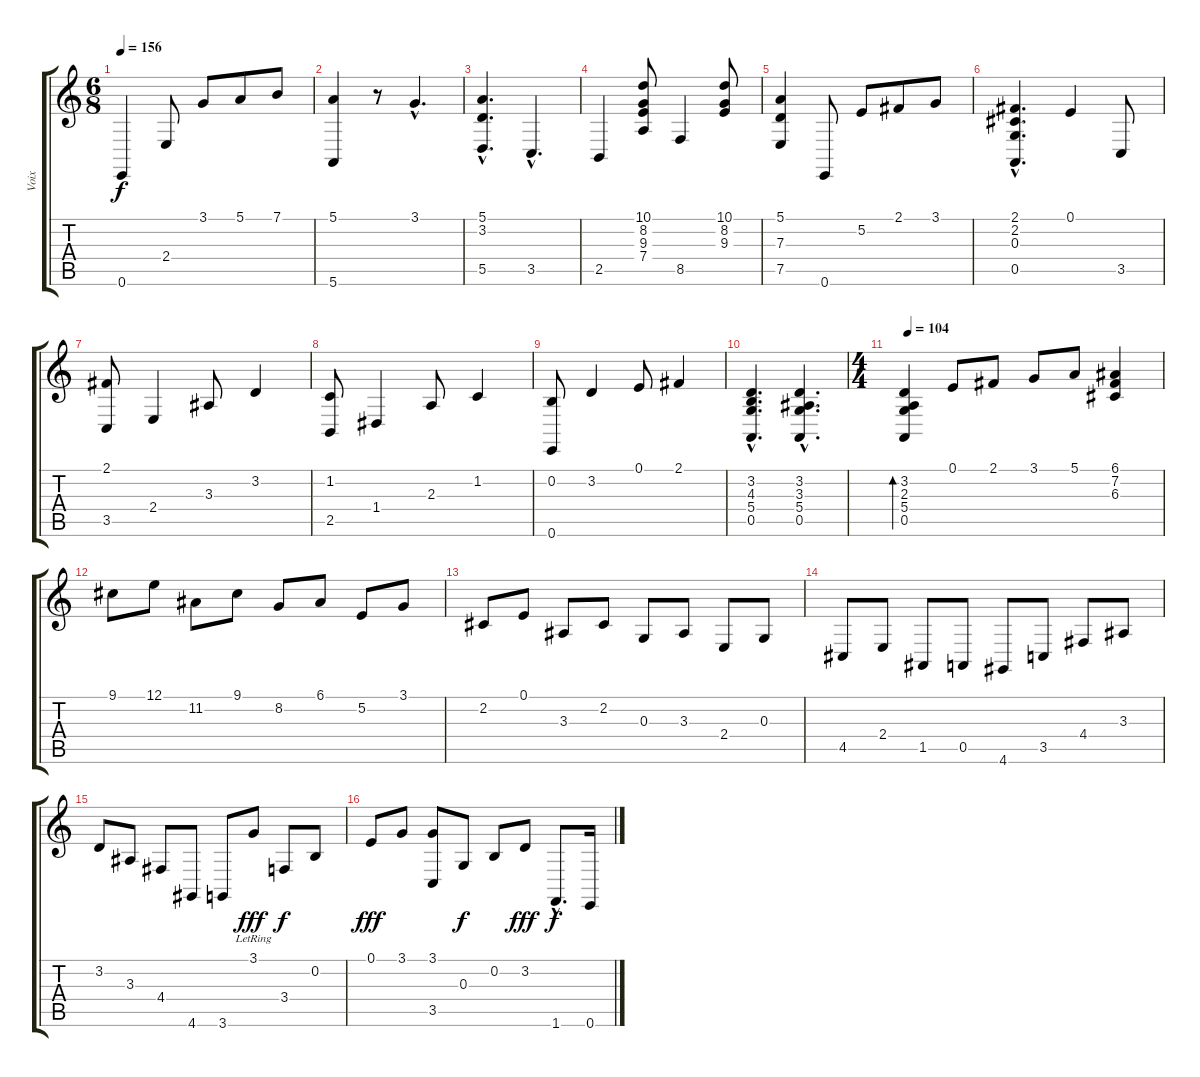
\track ("Voix" "Voix") {instrument voiceoohs}
\staff {score tabs}
\tuning (E4 B3 G3 D3 A2 E2) {hide}
\ts (6 8)
\tempo 156
\clef g2
\ks c
0.6.4{dy f} 2.4.8 3.1.8 5.1.8 7.1.8 |
(5.1 5.6).4 r.8 3.1{hac}.4{d} |
(5.1{hac} 3.2{hac} 5.5{hac}).4{d} 3.5{hac}.4{d} |
2.5.4 (10.1 8.2 9.3 7.4).8 8.5.4 (10.1 8.2 9.3).8 |
(5.1 7.3 7.5).4 0.6.8 5.2.8 2.1.8 3.1.8 |
(2.1{hac} 2.2{hac} 0.3{hac} 0.5{hac}).4{d} 0.1.4 3.5.8 |
(2.1 3.5).8 2.4.4 3.3.8 3.2.4 |
(1.2 2.5).8 1.4.4 2.3.8 1.2.4 |
(0.2 0.6).8 3.2.4 0.1.8 2.1.4 |
(3.2{hac} 4.3{hac} 5.4{hac} 0.5{hac}).4{d} (3.2{hac} 3.3{hac} 5.4{hac} 0.5{hac}).4{d} |
\ts (4 4)
\tempo 104
(3.2 2.3 5.4 0.5).4{bd 240} 0.1.8 2.1.8 3.1.8 5.1.8 (6.1 7.2 6.3).4 |
9.1.8 12.1.8 11.2.8 9.1.8 8.2.8 6.1.8 5.2.8 3.1.8 |
2.2.8 0.1.8 3.3.8 2.2.8 0.3.8 3.3.8 2.4.8 0.3.8 |
4.5.8 2.4.8 1.5.8 0.5.8 4.6.8 3.5.8 4.4.8 3.3.8 |
3.2.8 3.3.8 4.4.8 4.6.8 3.6.8 3.1{lr}.8{dy fff} 3.4.8{dy f} 0.2.8 |
0.1.8{dy fff} 3.1.8 (3.1 3.5).8 0.3.8{dy f} 0.2.8 3.2.8{dy fff} 1.6{hac}.8{d dy f} 0.6.16
